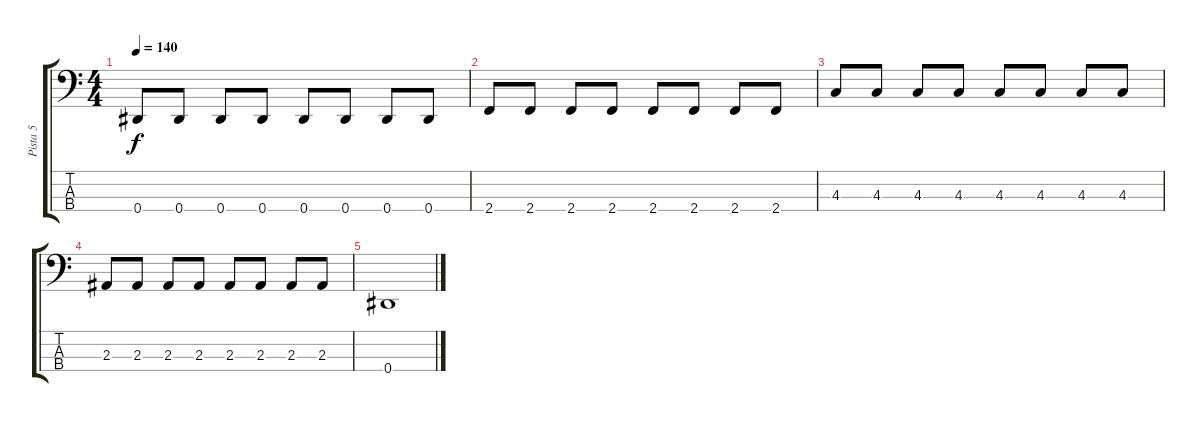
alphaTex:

\track ("Pista 5" "Pista 5") {instrument electricbassfinger}
\staff {score tabs}
\tuning (Gb2 Db2 Ab1 Eb1) {hide}
\ts (4 4)
\tempo 140
\clef f4
\ks c
0.4.8{dy f} 0.4.8 0.4.8 0.4.8 0.4.8 0.4.8 0.4.8 0.4.8 |
2.4.8 2.4.8 2.4.8 2.4.8 2.4.8 2.4.8 2.4.8 2.4.8 |
4.3.8 4.3.8 4.3.8 4.3.8 4.3.8 4.3.8 4.3.8 4.3.8 |
2.3.8 2.3.8 2.3.8 2.3.8 2.3.8 2.3.8 2.3.8 2.3.8 |
0.4.1
